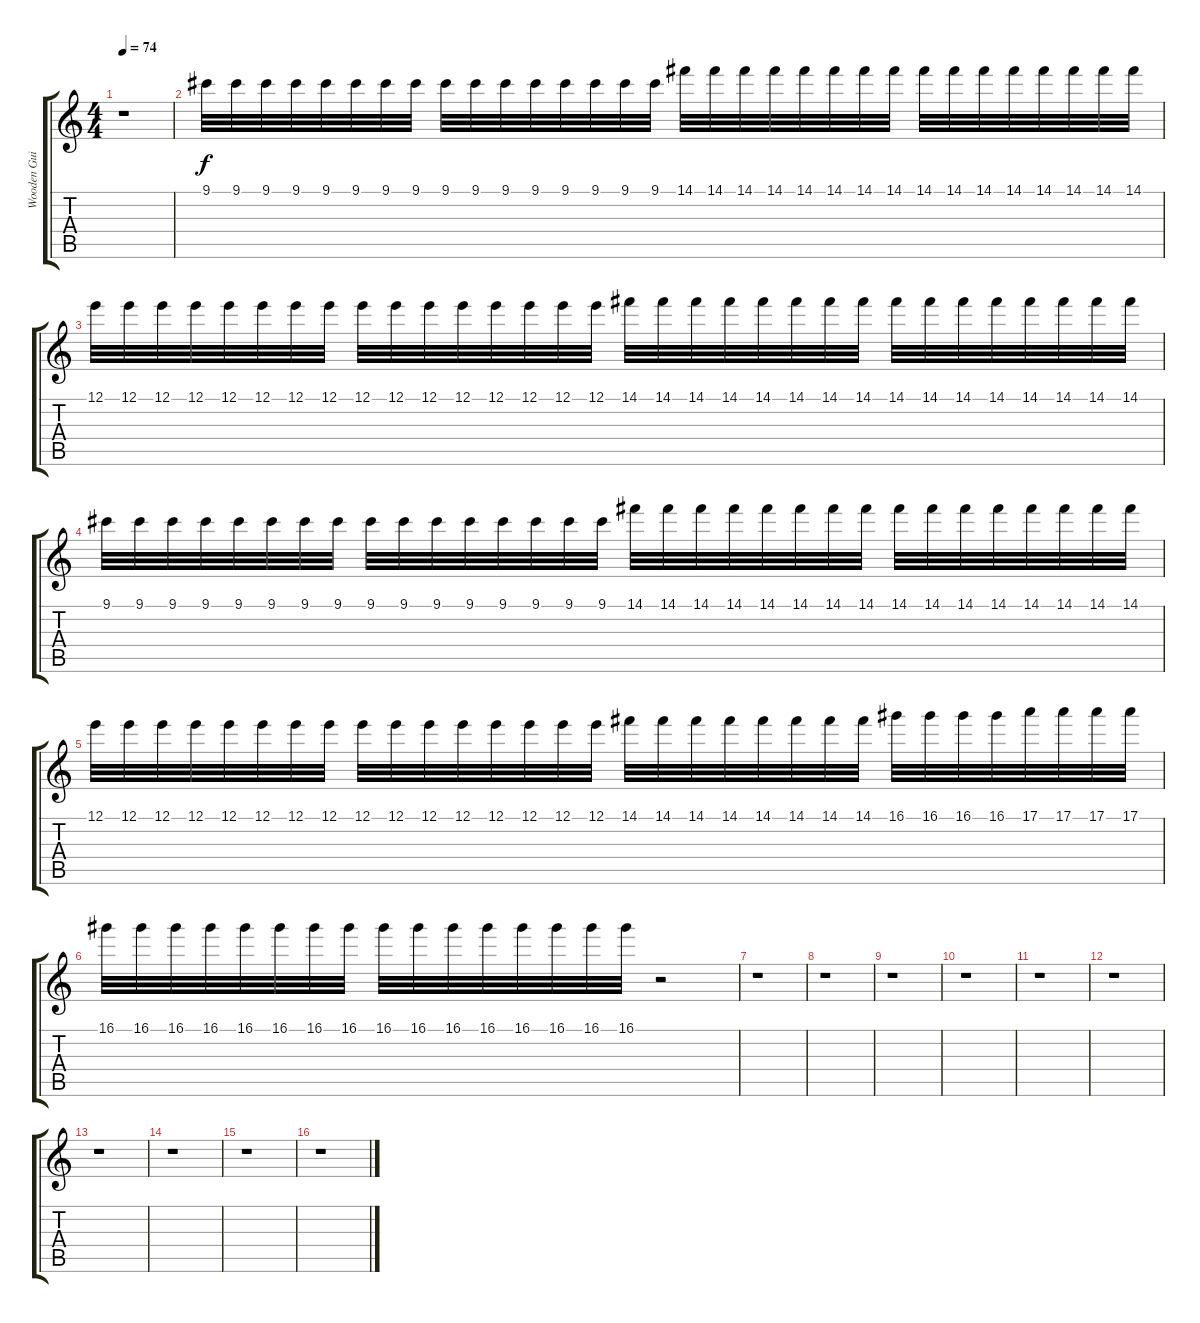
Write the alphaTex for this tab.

\track ("Wooden Guitar" "Wooden Gui") {instrument acousticguitarsteel}
\staff {score tabs}
\tuning (E4 B3 G3 D3 A2 E2) {hide}
\ts (4 4)
\tempo 74
\clef g2
\ks c
r.1{dy f} |
9.1.32 9.1.32 9.1.32 9.1.32 9.1.32 9.1.32 9.1.32 9.1.32 9.1.32 9.1.32 9.1.32 9.1.32 9.1.32 9.1.32 9.1.32 9.1.32 14.1.32 14.1.32 14.1.32 14.1.32 14.1.32 14.1.32 14.1.32 14.1.32 14.1.32 14.1.32 14.1.32 14.1.32 14.1.32 14.1.32 14.1.32 14.1.32 |
12.1.32 12.1.32 12.1.32 12.1.32 12.1.32 12.1.32 12.1.32 12.1.32 12.1.32 12.1.32 12.1.32 12.1.32 12.1.32 12.1.32 12.1.32 12.1.32 14.1.32 14.1.32 14.1.32 14.1.32 14.1.32 14.1.32 14.1.32 14.1.32 14.1.32 14.1.32 14.1.32 14.1.32 14.1.32 14.1.32 14.1.32 14.1.32 |
9.1.32 9.1.32 9.1.32 9.1.32 9.1.32 9.1.32 9.1.32 9.1.32 9.1.32 9.1.32 9.1.32 9.1.32 9.1.32 9.1.32 9.1.32 9.1.32 14.1.32 14.1.32 14.1.32 14.1.32 14.1.32 14.1.32 14.1.32 14.1.32 14.1.32 14.1.32 14.1.32 14.1.32 14.1.32 14.1.32 14.1.32 14.1.32 |
12.1.32 12.1.32 12.1.32 12.1.32 12.1.32 12.1.32 12.1.32 12.1.32 12.1.32 12.1.32 12.1.32 12.1.32 12.1.32 12.1.32 12.1.32 12.1.32 14.1.32 14.1.32 14.1.32 14.1.32 14.1.32 14.1.32 14.1.32 14.1.32 16.1.32 16.1.32 16.1.32 16.1.32 17.1.32 17.1.32 17.1.32 17.1.32 |
16.1.32 16.1.32 16.1.32 16.1.32 16.1.32 16.1.32 16.1.32 16.1.32 16.1.32 16.1.32 16.1.32 16.1.32 16.1.32 16.1.32 16.1.32 16.1.32 r.2 |
r.1 |
r.1 |
r.1 |
r.1 |
r.1 |
r.1 |
r.1 |
r.1 |
r.1 |
r.1
